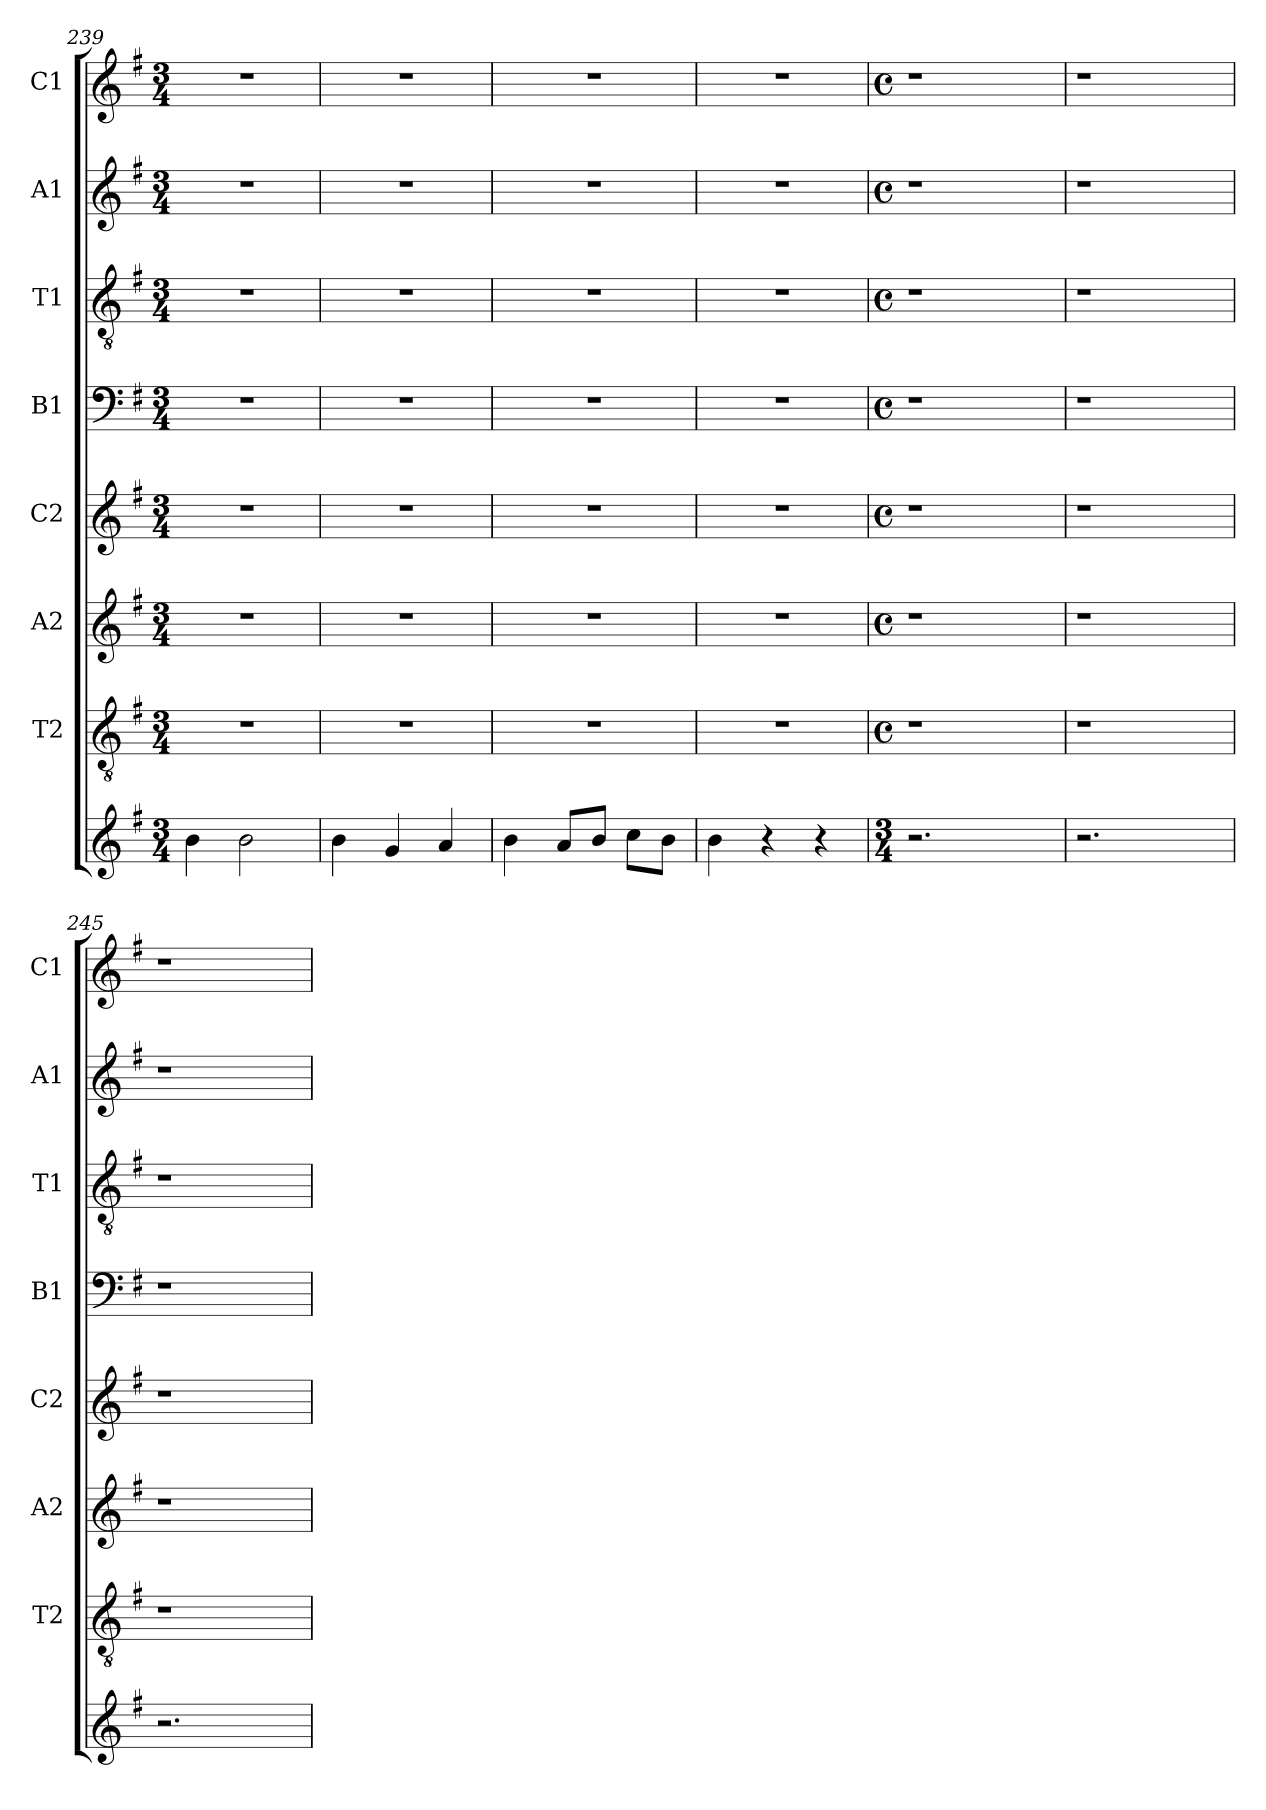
**kern	**kern	**kern	**kern	**kern	**kern	**kern	**kern
*part8	*part7	*part6	*part5	*part4	*part3	*part2	*part1
*staff8	*staff7	*staff6	*staff5	*staff4	*staff3	*staff2	*staff1
*	*I"T2	*I"A2	*I"C2	*I"B1	*I"T1	*I"A1	*I"C1
*	*I'T2	*I'A2	*I'C2	*I'B1	*I'T1	*I'A1	*I'C1
*clefG2	*clefGv2	*clefG2	*clefG2	*clefF4	*clefGv2	*clefG2	*clefG2
*k[f#]	*k[f#]	*k[f#]	*k[f#]	*k[f#]	*k[f#]	*k[f#]	*k[f#]
*G:	*G:	*G:	*G:	*G:	*G:	*G:	*G:
*M3/4	*M3/4	*M3/4	*M3/4	*M3/4	*M3/4	*M3/4	*M3/4
=239	=239	=239	=239	=239	=239	=239	=239
4b\	2.r	2.r	2.r	2.r	2.r	2.r	2.r
2b\	.	.	.	.	.	.	.
=240	=240	=240	=240	=240	=240	=240	=240
4b\	2.r	2.r	2.r	2.r	2.r	2.r	2.r
4g/	.	.	.	.	.	.	.
4a/	.	.	.	.	.	.	.
=241	=241	=241	=241	=241	=241	=241	=241
4b\	2.r	2.r	2.r	2.r	2.r	2.r	2.r
8a/L	.	.	.	.	.	.	.
8b/J	.	.	.	.	.	.	.
8cc\L	.	.	.	.	.	.	.
8b\J	.	.	.	.	.	.	.
=242	=242	=242	=242	=242	=242	=242	=242
4b\	2.r	2.r	2.r	2.r	2.r	2.r	2.r
4r	.	.	.	.	.	.	.
4r	.	.	.	.	.	.	.
!!LO:LB:g=z
=243	=243	=243	=243	=243	=243	=243	=243
*M3/4	*M4/4	*M4/4	*M4/4	*M4/4	*M4/4	*M4/4	*M4/4
*	*met(c)	*met(c)	*met(c)	*met(c)	*met(c)	*met(c)	*met(c)
2.r	1r	1r	1r	1r	1r	1r	1r
4ryy	.	.	.	.	.	.	.
=244	=244	=244	=244	=244	=244	=244	=244
2.r	1r	1r	1r	1r	1r	1r	1r
4ryy	.	.	.	.	.	.	.
=245	=245	=245	=245	=245	=245	=245	=245
2.r	1r	1r	1r	1r	1r	1r	1r
4ryy	.	.	.	.	.	.	.
=	=	=	=	=	=	=	=
*-	*-	*-	*-	*-	*-	*-	*-
